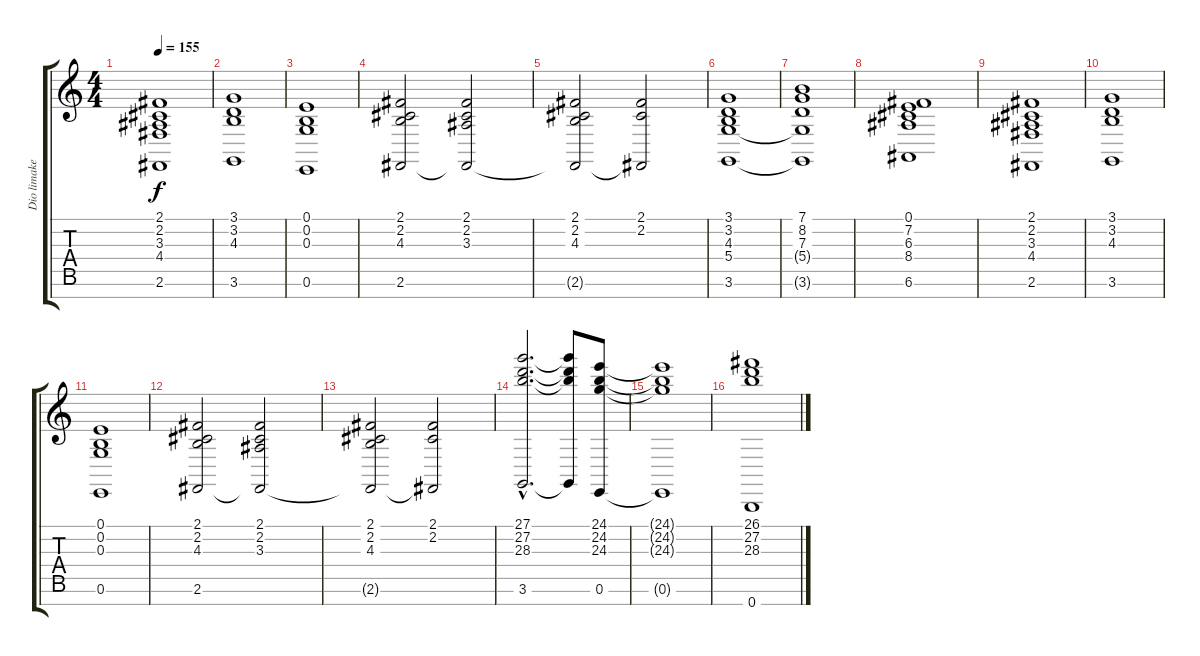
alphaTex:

\track ("Dio limakeyboard" "Dio limake") {instrument pad3polysynth}
\staff {score tabs}
\tuning (E4 B3 G3 D3 A2 E2 B1) {hide}
\ts (4 4)
\tempo 155
\clef g2
\ks c
(2.1 2.2 3.3 4.4 2.6).1{dy f} |
(3.1 3.2 4.3 3.6).1 |
(0.1 0.2 0.3 0.6).1 |
(2.1 2.2 4.3 2.6).2 (2.1 2.2 3.3 2.6{t}).2 |
(2.1 2.2 4.3 2.6{t}).2 (2.1 2.2 2.6{t}).2 |
(3.1 3.2 4.3 5.4 3.6).1{volume 12 instrument stringensemble2} |
(7.1 8.2 7.3 5.4{t} 3.6{t}).1 |
(0.1 7.2 6.3 8.4 6.6).1 |
(2.1 2.2 3.3 4.4 2.6).1 |
(3.1 3.2 4.3 3.6).1 |
(0.1 0.2 0.3 0.6).1 |
(2.1 2.2 4.3 2.6).2 (2.1 2.2 3.3 2.6{t}).2 |
(2.1 2.2 4.3 2.6{t}).2 (2.1 2.2 2.6{t}).2 |
(27.1{hac} 27.2{hac} 28.3{hac} 3.6{hac}).2{d instrument percussiveorgan} (27.1{t} 27.2{t} 28.3{t} 3.6{t}).8 (24.1 24.2 24.3 0.6).8 |
(24.1{t} 24.2{t} 24.3{t} 0.6{t}).1 |
(26.1 27.2 28.3 0.7).1
